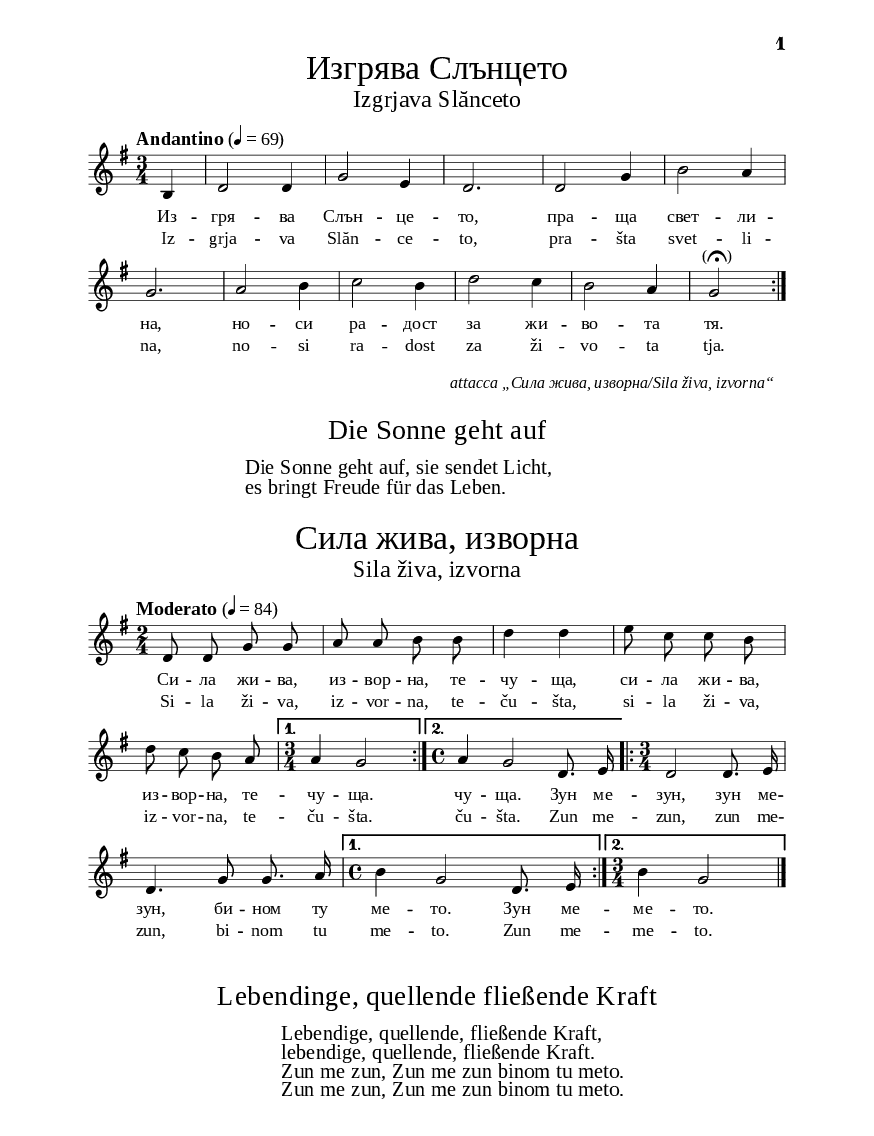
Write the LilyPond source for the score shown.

\version "2.24.3"

% include paper part and global functions
\include "include/globals.ily"

\bookpart {
  \label #'ref071_1
  \tocItem \markup "Изгрява Слънцето – Izgrjava Slănceto"
  \include "include/bookpart-paper.ily"
  \score {
    \include "include/score-layout.ily"

    \new Voice \absolute {
      \clef treble
      \key g \major
      \time 3/4
      \tempoFunc "Andantino" 4 "69"
      \partial 4
      \autoBeamOff
      b4  |  d'2 d'4 | g'2 e'4 | d'2. | d'2 g'4 | b'2 a'4 \break |

      g'2. | a'2 b'4 | c''2 b'4 | d''2 c''4 | b'2 a'4^\markup { \concat {"              (" \fermata ")"}} |  g'2
      \break \bar ":|."

    }

    \addlyrics {
      Из -- гря --
      ва Слън -- це -- то, пра -- ща свет -- ли -- на,
      но -- си ра -- дост за жи -- во -- та тя.
    }
    \addlyrics {

      Iz -- grja --
      va Slăn -- ce -- to, pra -- šta svet -- li -- na,
      no -- si ra -- dost za ži -- vo -- ta tja.
    }

    \header {
      title = \titleFunc "Изгрява Слънцето" "Izgrjava Slănceto"
    }

    \midi{}

  } % score
  \markup \empty-one
  \markup \italic \dc-one-nobold "attacca „Сила жива, изворна/Sila živa, izvorna“"
  \markup \empty-one

  % include foreign translation(s) of the song
  \version "2.24.3"

\markup \fill-line { \fontsize #deTitleFontSize "Die Sonne geht auf" }
\markup \null
\markup \null
\markup \abs-fontsize #10 {
   \hspace #20
  \override #`(baseline-skip . ,deCoupletBaselineSkip)

  \column {

    \line { " " Die Sonne geht auf, sie sendet Licht, }

    \line { " "  es bringt Freude für das Leben. }


  }
}

  \markup \empty-two

  \label #'ref071_2
  \tocItem \markup "Сила жива, изворна – Sila živa, izvorna"

  \include "include/bookpart-paper.ily"
  \score {
    \include "include/score-layout.ily"

    \new Voice \absolute {
      \clef treble
      \key g \major
      \time 2/4
      \tempoFunc "Moderato" 4 "84"
      \autoBeamOff

      \repeat volta 2 {
        d'8 d' g' g' | a'8 a' b' b' | d''4 d'' | e''8 c'' c'' b' \break |

        d''8 c'' b' a' |
      } \alternative { { \time 3/4 a'4 g'2 |} { \time 4/4  a'4 g'2 d'8. e'16 | } } \repeat volta 2 {
        \time 3/4 d'2 d'8. e'16 \break |

        d'4. g'8 g'8. a'16 |
      }
      \alternative  {
        {\time 4/4 b'4 g'2 d'8. e'16 | }
        {\time 3/4 b'4 g'2 \bar "|."}
      }
    }

    \addlyrics {
      Си --
      ла жи -- ва, из -- вор -- на, те -- чу -- ща, си
      -- ла жи -- ва, из -- вор -- на, те -- чу -- ща.
      чу -- ща. Зун ме -- зун, зун ме -- зун, би --
      ном ту ме -- то. Зун ме -- ме -- то.
    }
    \addlyrics {
      Si --
      la ži -- va, iz -- vor -- na, te -- ču -- šta, si
      -- la ži -- va, iz -- vor -- na, te -- ču -- šta.
      ču -- šta. Zun me -- zun, zun me -- zun, bi --
      nom tu me -- to. Zun me -- me -- to.
    }
    \header {
      title = \titleFunc "Сила жива, изворна" "Sila živa, izvorna"
    }

    \midi{}

  } % score
  \markup \empty-two

  % include foreign translation(s) of the song
  \version "2.24.3"

\markup \fill-line { \fontsize #deTitleFontSize "Lebendinge, quellende fließende Kraft" }
\markup \null
\markup \null
\markup \abs-fontsize #10 {
   \hspace #25
  \override #`(baseline-skip . ,deCoupletBaselineSkip)

  \column {
    \line { " " Lebendige, quellende, fließende Kraft,}

    \line { " " lebendige, quellende, fließende Kraft. }

    \line { " " Zun me zun, Zun me zun binom tu meto. }
    \line { " " Zun me zun, Zun me zun binom tu meto. }




  }
}


} % bookpart
